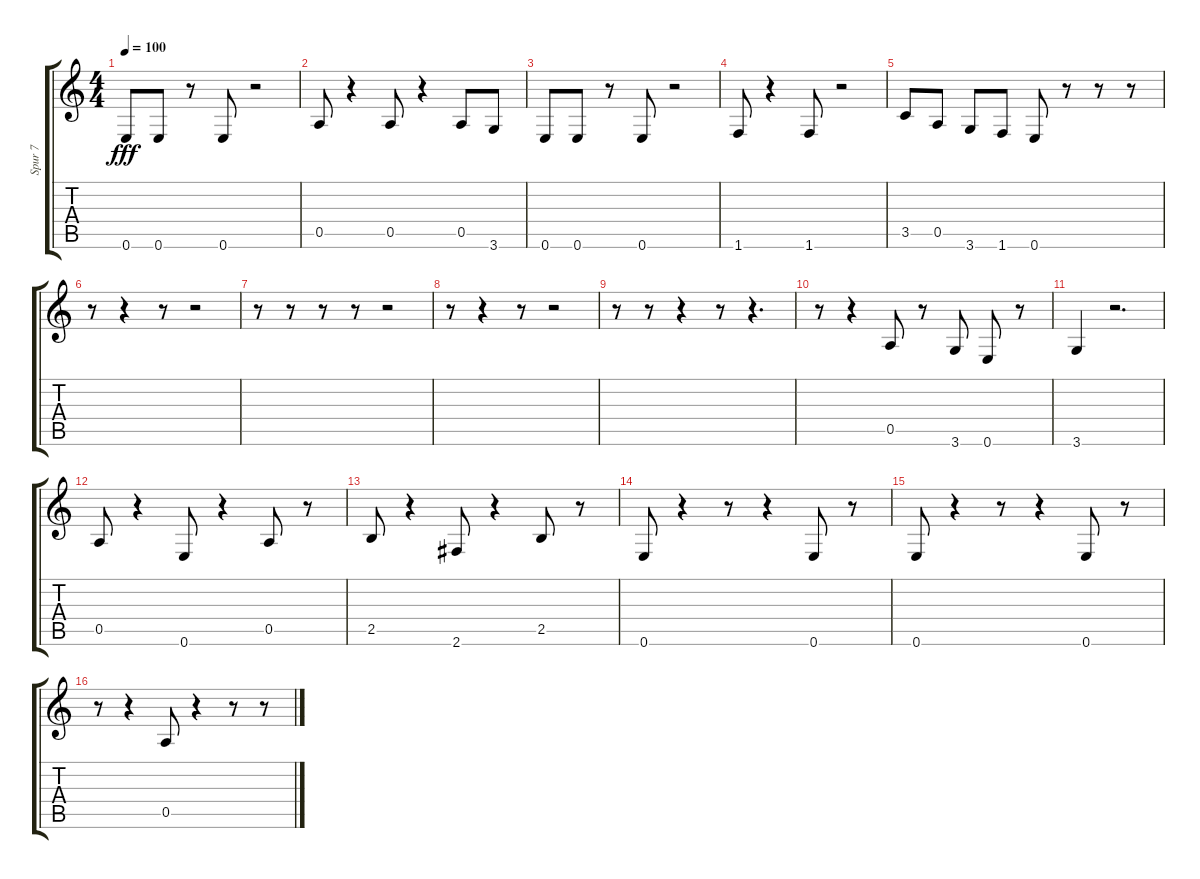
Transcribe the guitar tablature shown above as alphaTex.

\track ("Spur 7" "Spur 7") {instrument electricguitarclean}
\staff {score tabs}
\tuning (E4 B3 G3 D3 A2 E2) {hide}
\ts (4 4)
\tempo 100
\clef g2
\ks c
0.6.8{dy fff} 0.6.8 r.8 0.6.8 r.2 |
0.5.8 r.4 0.5.8 r.4 0.5.8 3.6.8 |
0.6.8 0.6.8 r.8 0.6.8 r.2 |
1.6.8 r.4 1.6.8 r.2 |
3.5.8 0.5.8 3.6.8 1.6.8 0.6.8 r.8 r.8 r.8 |
r.8 r.4 r.8 r.2 |
r.8 r.8 r.8 r.8 r.2 |
r.8 r.4 r.8 r.2 |
r.8 r.8 r.4 r.8 r.4{d} |
r.8 r.4 0.5.8 r.8 3.6.8 0.6.8 r.8 |
3.6.4 r.2{d} |
0.5.8 r.4 0.6.8 r.4 0.5.8 r.8 |
2.5.8 r.4 2.6.8 r.4 2.5.8 r.8 |
0.6.8 r.4 r.8 r.4 0.6.8 r.8 |
0.6.8 r.4 r.8 r.4 0.6.8 r.8 |
r.8 r.4 0.5.8 r.4 r.8 r.8
